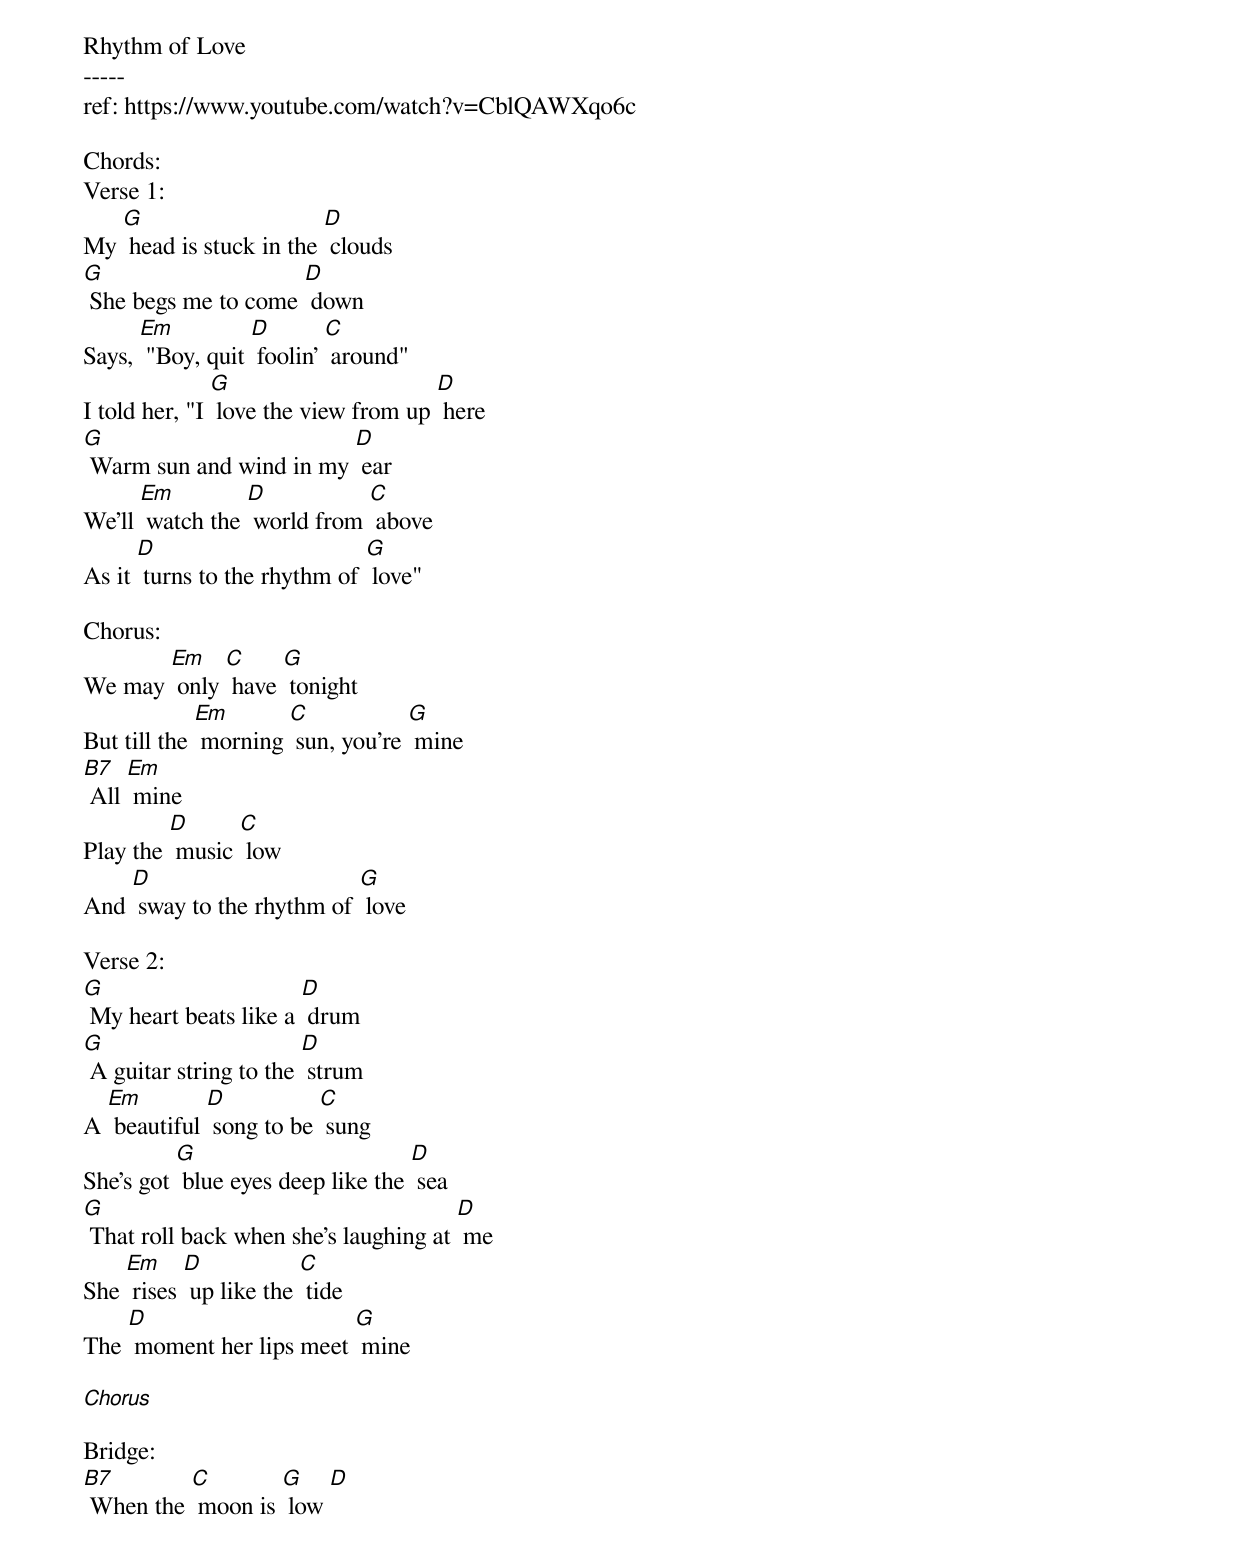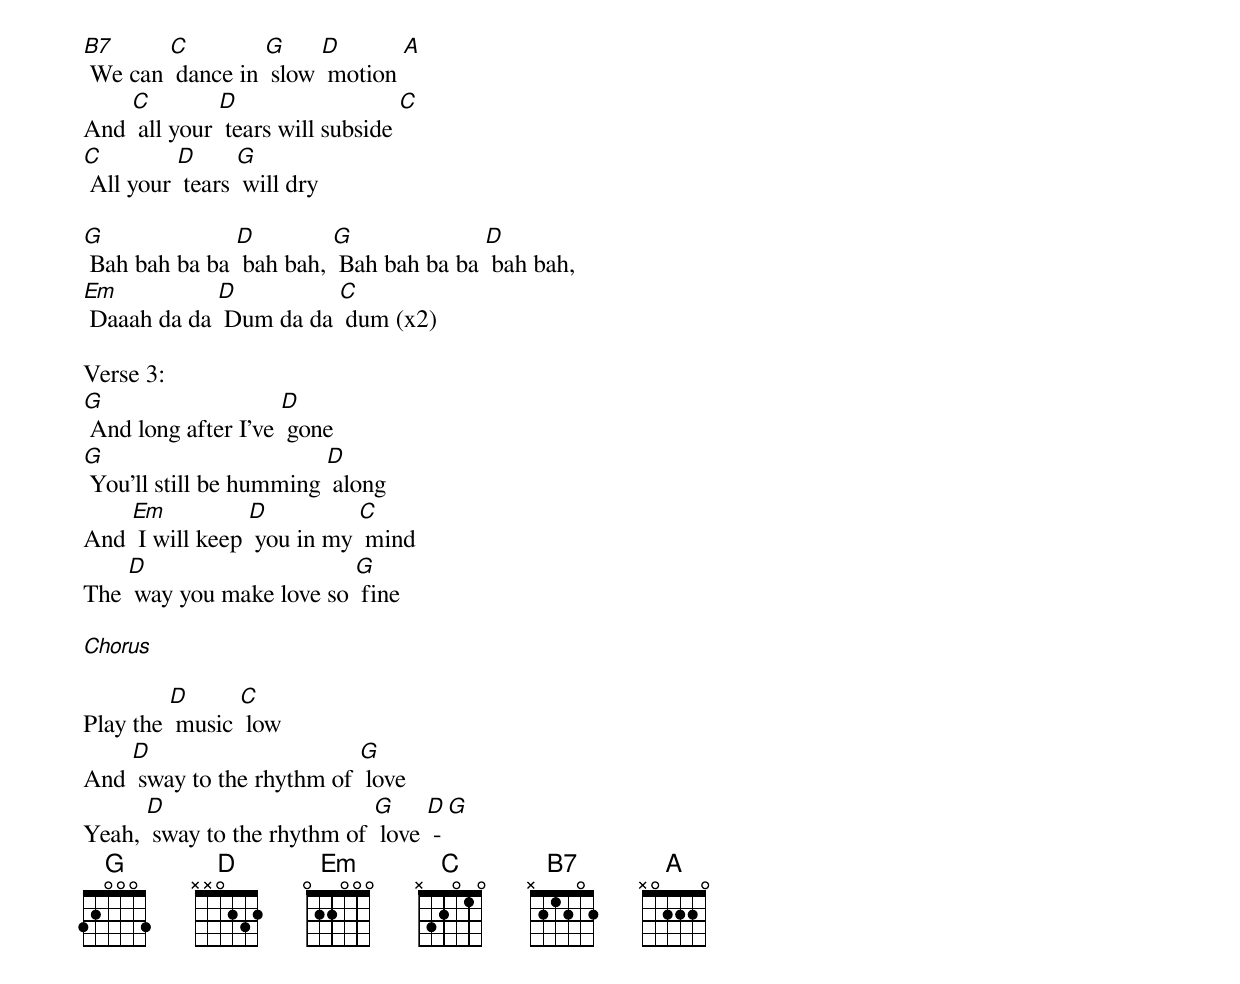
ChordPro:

Rhythm of Love
-----
ref: https://www.youtube.com/watch?v=CblQAWXqo6c

Chords:
Verse 1:
My [G] head is stuck in the [D] clouds
[G] She begs me to come [D] down
Says, [Em] "Boy, quit [D] foolin' [C] around"
I told her, "I [G] love the view from up [D] here
[G] Warm sun and wind in my [D] ear
We'll [Em] watch the [D] world from [C] above
As it [D] turns to the rhythm of [G] love"

Chorus:
We may [Em] only [C] have [G] tonight
But till the [Em] morning [C] sun, you're [G] mine
[B7] All [Em] mine
Play the [D] music [C] low
And [D] sway to the rhythm of [G] love

Verse 2:
[G] My heart beats like a [D] drum
[G] A guitar string to the [D] strum
A [Em] beautiful [D] song to be [C] sung
She's got [G] blue eyes deep like the [D] sea
[G] That roll back when she's laughing at [D] me
She [Em] rises [D] up like the [C] tide
The [D] moment her lips meet [G] mine

[Chorus]

Bridge:
[B7] When the [C] moon is [G] low [D]
[B7] We can [C] dance in [G] slow [D] motion [A]
And [C] all your [D] tears will subside [C]
[C] All your [D] tears [G] will dry

[G] Bah bah ba ba [D] bah bah, [G] Bah bah ba ba [D] bah bah,
[Em] Daaah da da [D] Dum da da [C] dum (x2)

Verse 3:
[G] And long after I've [D] gone
[G] You'll still be humming [D] along
And [Em] I will keep [D] you in my [C] mind
The [D] way you make love so [G] fine

[Chorus]

Play the [D] music [C] low
And [D] sway to the rhythm of [G] love
Yeah, [D] sway to the rhythm of [G] love [D] - [G]
